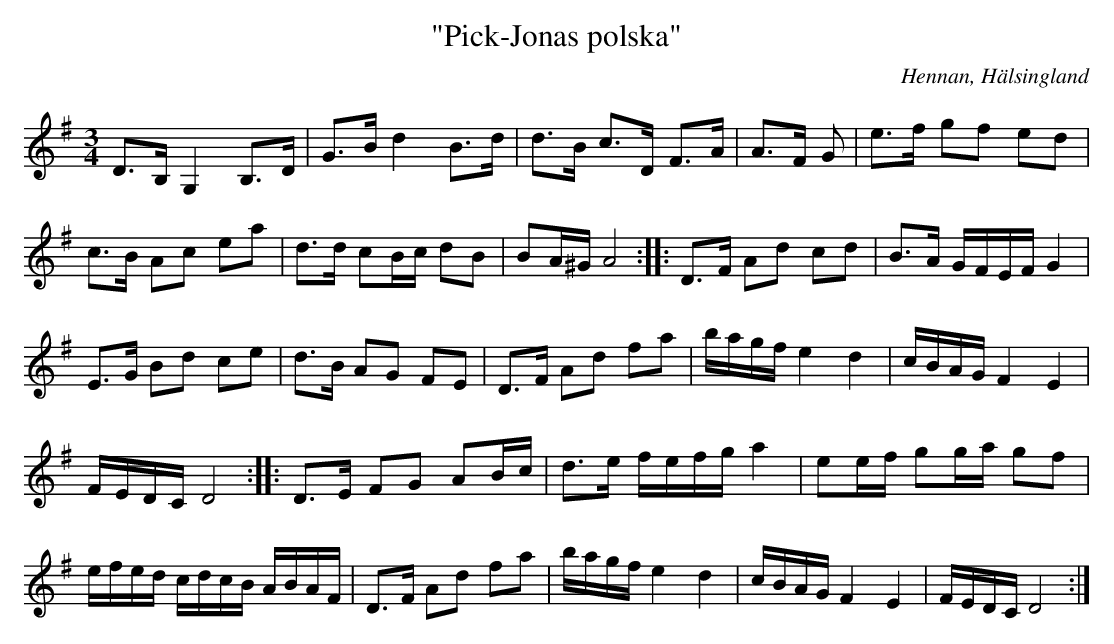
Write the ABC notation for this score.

X:1
T: "Pick-Jonas polska"
O: Hennan, Hälsingland
M: 3/4
L: 1/8
K: G
D>B, G,2 B,>D | G>B d2 B>d | d>B c>D F>A| A>F G| e>f gf ed |
c>B Ac ea | d>d cB/c/ dB | BA/^G/ A4 :: D>F Ad cd | B>A G/F/E/F/ G2 |
E>G Bd ce | d>B AG FE | D>F Ad fa | b/a/g/f/ e2 d2 | c/B/A/G/ F2 E2 |
F/E/D/C/ D4 :: D>E FG AB/c/ | d>e f/e/f/g/ a2 | ee/f/ gg/a/ gf |
e/f/e/d/ c/d/c/B/ A/B/A/F/ | D>F Ad fa | b/a/g/f/ e2 d2 | c/B/A/G/ F2 E2 | F/E/D/C/ D4 :|]
